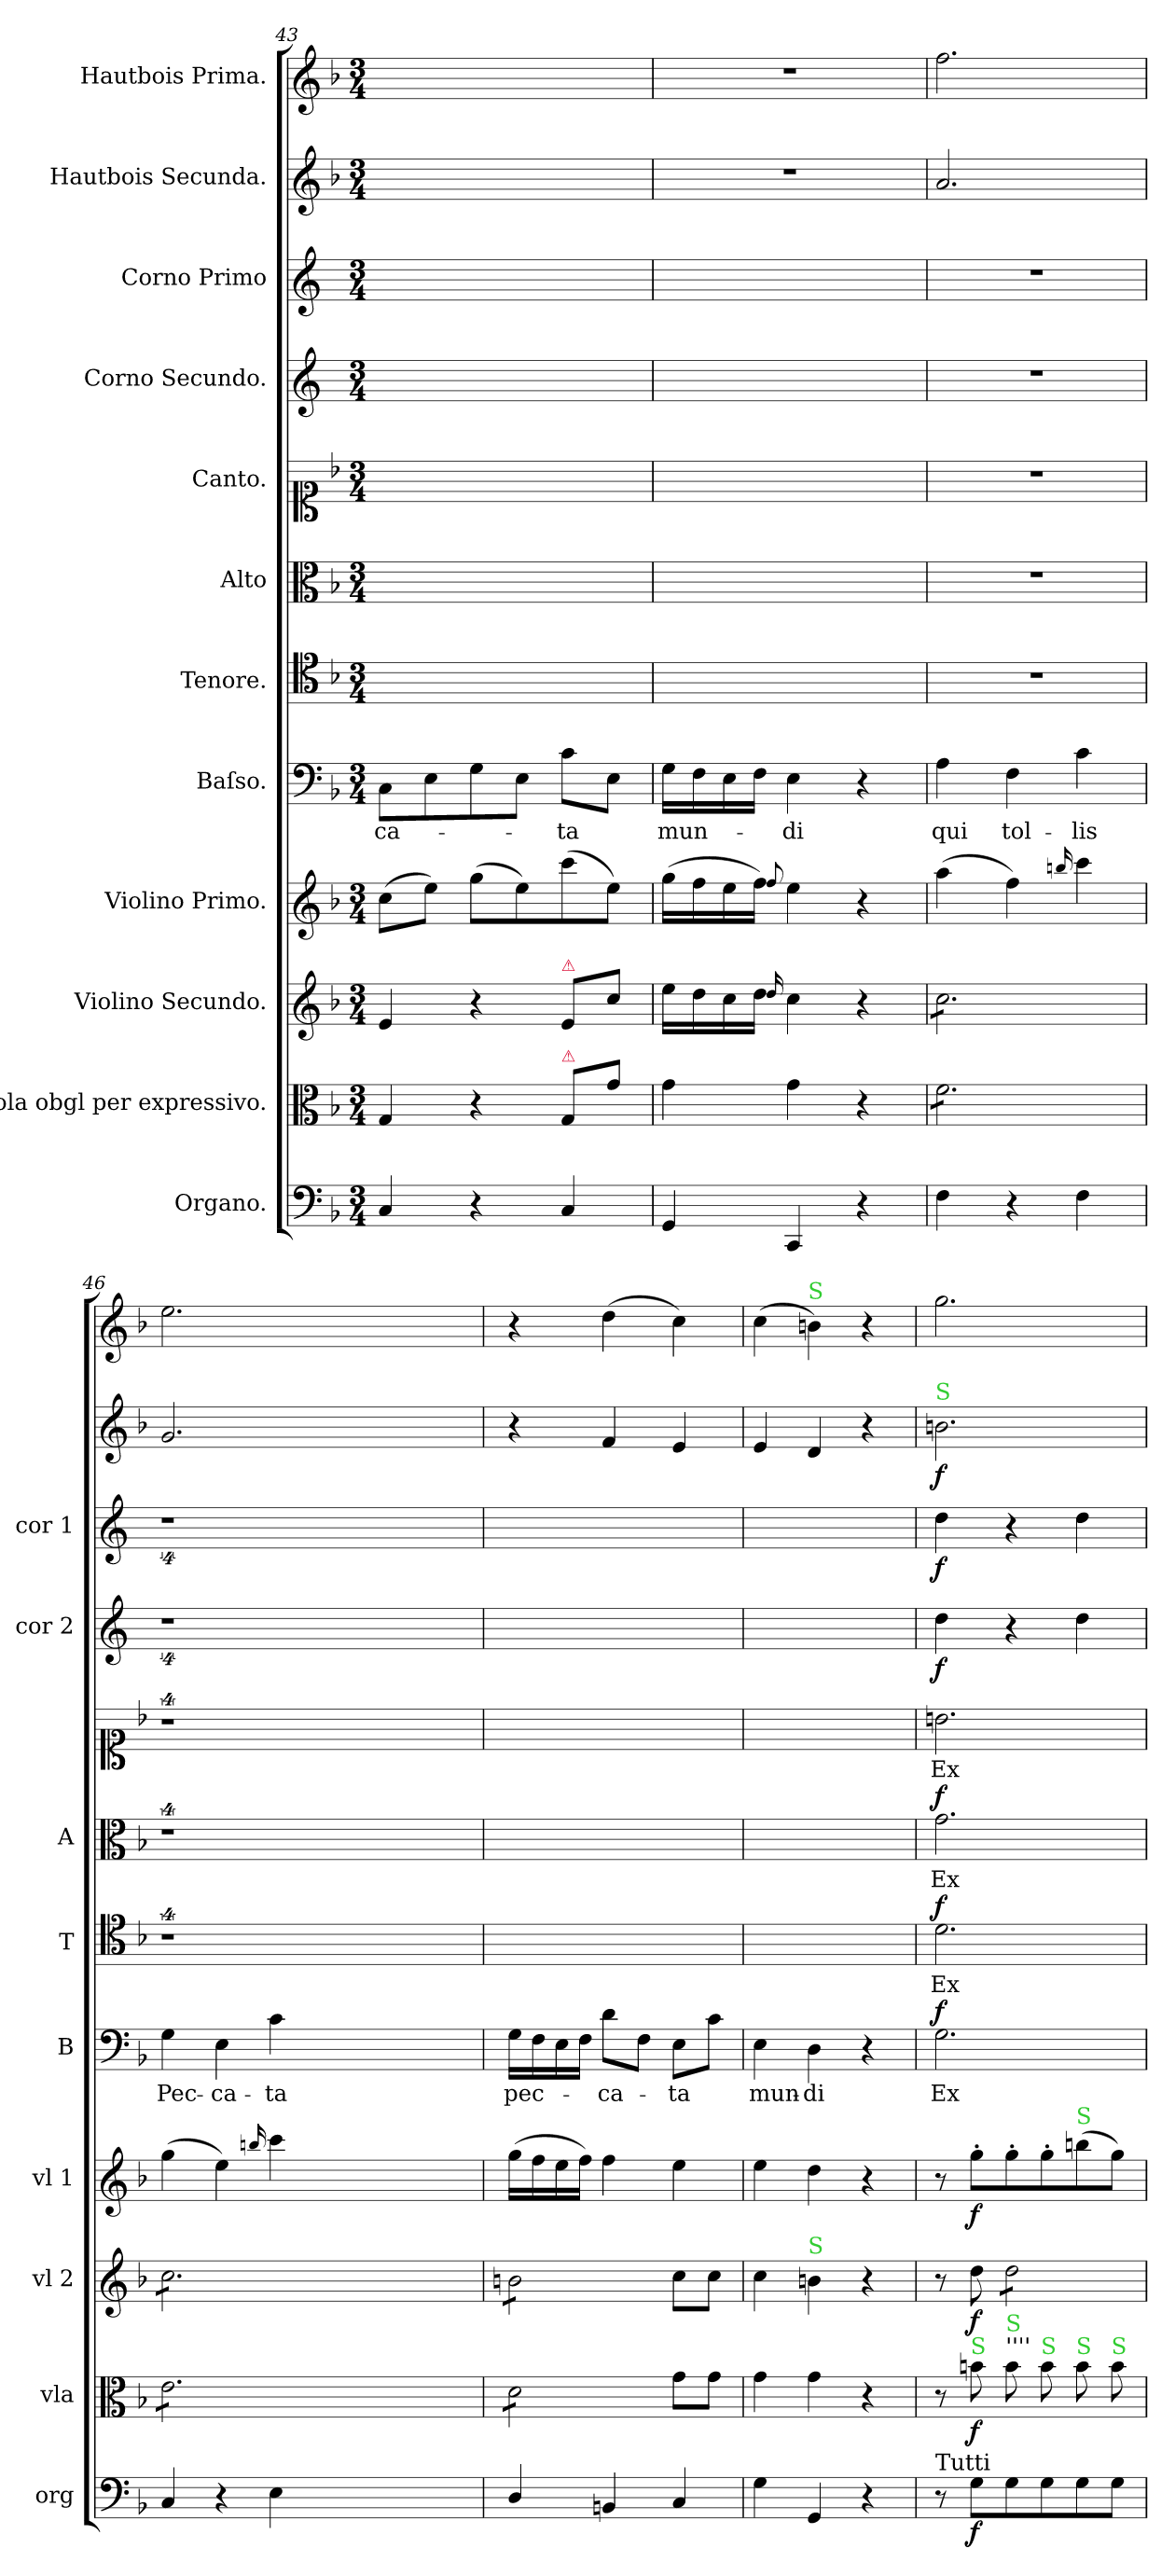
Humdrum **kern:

**kern	**dynam	**kern	**dynam	**kern	**dynam	**kern	**dynam	**kern	**text	**dynam	**kern	**text	**dynam	**kern	**text	**dynam	**kern	**text	**kern	**dynam	**kern	**dynam	**kern	**dynam	**kern	**dynam
*part12	*part12	*part11	*part11	*part10	*part10	*part9	*part9	*part8	*part8	*part8	*part7	*part7	*part7	*part6	*part6	*part6	*part5	*part5	*part4	*part4	*part3	*part3	*part2	*part2	*part1	*part1
*staff12	*staff12	*staff11	*staff11	*staff10	*staff10	*staff9	*staff9	*staff8	*staff8	*staff8	*staff7	*staff7	*staff7	*staff6	*staff6	*staff6	*staff5	*staff5	*staff4	*staff4	*staff3	*staff3	*staff2	*staff2	*staff1	*staff1
*I"Organo.	*	*I"Viola obgl per expressivo.	*	*I"Violino Secundo.	*	*I"Violino Primo.	*	*I"Baſso.	*	*	*I"Tenore.	*	*	*I"Alto	*	*	*I"Canto.	*	*I"Corno Secundo.	*	*I"Corno Primo	*	*I"Hautbois Secunda.	*	*I"Hautbois Prima.	*
*I'org	*	*I'vla	*	*I'vl 2	*	*I'vl 1	*	*I'B	*	*	*I'T	*	*	*I'A	*	*	*	*	*I'cor 2	*	*I'cor 1	*	*	*	*	*
*clefF4	*	*clefC3	*	*clefG2	*	*clefG2	*	*clefF4	*	*	*clefC4	*	*	*clefC3	*	*	*clefC1	*	*clefG2	*	*clefG2	*	*clefG2	*	*clefG2	*
*	*	*	*	*	*	*	*	*	*	*	*	*	*	*	*	*	*	*	*ITrd4c7	*	*ITrd4c7	*	*	*	*	*
*k[b-]	*	*k[b-]	*	*k[b-]	*	*k[b-]	*	*k[b-]	*	*	*k[b-]	*	*	*k[b-]	*	*	*k[b-]	*	*k[b-]	*	*k[b-]	*	*k[b-]	*	*k[b-]	*
*F:	*	*F:	*	*F:	*	*F:	*	*F:	*	*	*F:	*	*	*F:	*	*	*F:	*	*F:	*	*F:	*	*F:	*	*F:	*
*M3/4	*	*M3/4	*	*M3/4	*	*M3/4	*	*M3/4	*	*	*M3/4	*	*	*M3/4	*	*	*M3/4	*	*M3/4	*	*M3/4	*	*M3/4	*	*M3/4	*
=43	=43	=43	=43	=43	=43	=43	=43	=43	=43	=43	=43	=43	=43	=43	=43	=43	=43	=43	=43	=43	=43	=43	=43	=43	=43	=43
4C/	.	4G/	.	4e/	.	(8cc\L	.	8C\L	-ca-	.	2.ryy	.	.	2.ryy	.	.	2.ryy	.	2.ryy	.	2.ryy	.	2.ryy	.	2.ryy	.
.	.	.	.	.	.	8ee\J)	.	8E\	.	.	.	.	.	.	.	.	.	.	.	.	.	.	.	.	.	.
4r	.	4r	.	4r	.	(8gg\L	.	8G\	.	.	.	.	.	.	.	.	.	.	.	.	.	.	.	.	.	.
.	.	.	.	.	.	8ee\)	.	8E\J	.	.	.	.	.	.	.	.	.	.	.	.	.	.	.	.	.	.
!	!	!	!	!LO:TX:a:color=crimson:t=⚠	!	!	!	!	!	!	!	!	!	!	!	!	!	!	!	!	!	!	!	!	!	!
!	!	!LO:TX:a:color=crimson:t=⚠	!	!	!	!	!	!	!	!	!	!	!	!	!	!	!	!	!	!	!	!	!	!	!	!
4C/	.	8G/L	.	8e/L	.	(8ccc\	.	8c\L	-ta	.	.	.	.	.	.	.	.	.	.	.	.	.	.	.	.	.
.	.	8g\J	.	8cc\J	.	8ee\J)	.	8E\J	.	.	.	.	.	.	.	.	.	.	.	.	.	.	.	.	.	.
=44	=44	=44	=44	=44	=44	=44	=44	=44	=44	=44	=44	=44	=44	=44	=44	=44	=44	=44	=44	=44	=44	=44	=44	=44	=44	=44
4GG/	.	4g\	.	16ee\LL	.	(16gg\LL	.	16G\LL	mun-	.	2.ryy	.	.	2.ryy	.	.	2.ryy	.	2.ryy	.	2.ryy	.	2.r	.	2.r	.
.	.	.	.	16dd\	.	16ff\	.	16F\	.	.	.	.	.	.	.	.	.	.	.	.	.	.	.	.	.	.
.	.	.	.	16cc\	.	16ee\	.	16E\	.	.	.	.	.	.	.	.	.	.	.	.	.	.	.	.	.	.
.	.	.	.	16dd\JJ	.	16ff\JJ)	.	16F\JJ	.	.	.	.	.	.	.	.	.	.	.	.	.	.	.	.	.	.
.	.	.	.	16qqdd/	.	8qqff/	.	.	.	.	.	.	.	.	.	.	.	.	.	.	.	.	.	.	.	.
4CC/	.	4g\	.	4cc\	.	4ee\	.	4E\	-di	.	.	.	.	.	.	.	.	.	.	.	.	.	.	.	.	.
4r	.	4r	.	4r	.	4r	.	4r	.	.	.	.	.	.	.	.	.	.	.	.	.	.	.	.	.	.
=45	=45	=45	=45	=45	=45	=45	=45	=45	=45	=45	=45	=45	=45	=45	=45	=45	=45	=45	=45	=45	=45	=45	=45	=45	=45	=45
*	*	*tremolo	*	*	*	*	*	*	*	*	*	*	*	*	*	*	*	*	*	*	*	*	*	*	*	*
*	*	*	*	*tremolo	*	*	*	*	*	*	*	*	*	*	*	*	*	*	*	*	*	*	*	*	*	*
4F\	.	8f\L	.	8cc\L	.	(4aa\	.	4A\	qui	.	2.r	.	.	2.r	.	.	2.r	.	2.r	.	2.r	.	2.a/	p&colon;	2.ff\	piano
.	.	8f\	.	8cc\	.	.	.	.	.	.	.	.	.	.	.	.	.	.	.	.	.	.	.	.	.	.
4r	.	8f\	.	8cc\	.	4ff\)	.	4F\	tol-	.	.	.	.	.	.	.	.	.	.	.	.	.	.	.	.	.
.	.	8f\	.	8cc\	.	.	.	.	.	.	.	.	.	.	.	.	.	.	.	.	.	.	.	.	.	.
.	.	.	.	.	.	16qqbbn/	.	.	.	.	.	.	.	.	.	.	.	.	.	.	.	.	.	.	.	.
4F\	.	8f\	.	8cc\	.	4ccc\	.	4c\	-lis	.	.	.	.	.	.	.	.	.	.	.	.	.	.	.	.	.
.	.	8f\J	.	8cc\J	.	.	.	.	.	.	.	.	.	.	.	.	.	.	.	.	.	.	.	.	.	.
=46	=46	=46	=46	=46	=46	=46	=46	=46	=46	=46	=46	=46	=46	=46	=46	=46	=46	=46	=46	=46	=46	=46	=46	=46	=46	=46
4C/	.	8e\L	.	8cc\L	.	(4gg\	.	4G\	Pec-	.	4%9r	.	.	4%9r	.	.	4%9r	.	4%9r	.	4%9r	.	2.g/	.	2.ee\	.
.	.	8e\	.	8cc\	.	.	.	.	.	.	.	.	.	.	.	.	.	.	.	.	.	.	.	.	.	.
4r	.	8e\	.	8cc\	.	4ee\)	.	4E\	-ca-	.	.	.	.	.	.	.	.	.	.	.	.	.	.	.	.	.
.	.	8e\	.	8cc\	.	.	.	.	.	.	.	.	.	.	.	.	.	.	.	.	.	.	.	.	.	.
.	.	.	.	.	.	16qqbbn/	.	.	.	.	.	.	.	.	.	.	.	.	.	.	.	.	.	.	.	.
4E\	.	8e\	.	8cc\	.	4ccc\	.	4c\	-ta	.	.	.	.	.	.	.	.	.	.	.	.	.	.	.	.	.
.	.	8e\J	.	8cc\J	.	.	.	.	.	.	.	.	.	.	.	.	.	.	.	.	.	.	.	.	.	.
1.ryy	.	1.ryy	.	1.ryy	.	1.ryy	.	1.ryy	.	.	.	.	.	.	.	.	.	.	.	.	.	.	1.ryy	.	1.ryy	.
=47	=47	=47	=47	=47	=47	=47	=47	=47	=47	=47	=47	=47	=47	=47	=47	=47	=47	=47	=47	=47	=47	=47	=47	=47	=47	=47
4D/	.	8d\L	.	8bn\L	.	(16gg\LL	.	16G\LL	pec-	.	2.ryy	.	.	2.ryy	.	.	2.ryy	.	2.ryy	.	2.ryy	.	4r	.	4r	.
.	.	.	.	.	.	16ff\	.	16F\	.	.	.	.	.	.	.	.	.	.	.	.	.	.	.	.	.	.
.	.	8d\	.	8bn\	.	16ee\	.	16E\	.	.	.	.	.	.	.	.	.	.	.	.	.	.	.	.	.	.
.	.	.	.	.	.	16ff\JJ)	.	16F\JJ	.	.	.	.	.	.	.	.	.	.	.	.	.	.	.	.	.	.
4BBn/	.	8d\	.	8bn\	.	4ff\	.	8d\L	-ca-	.	.	.	.	.	.	.	.	.	.	.	.	.	4f/	.	(4dd\	.
.	.	8d\J	.	8bn\J	.	.	.	8F\J	.	.	.	.	.	.	.	.	.	.	.	.	.	.	.	.	.	.
*	*	*	*	*Xtremolo	*	*	*	*	*	*	*	*	*	*	*	*	*	*	*	*	*	*	*	*	*	*
*	*	*Xtremolo	*	*	*	*	*	*	*	*	*	*	*	*	*	*	*	*	*	*	*	*	*	*	*	*
4C/	.	8g\L	.	8cc\L	.	4ee\	.	8E\L	-ta	.	.	.	.	.	.	.	.	.	.	.	.	.	4e/	.	4cc\)	.
.	.	8g\J	.	8cc\J	.	.	.	8c\J	.	.	.	.	.	.	.	.	.	.	.	.	.	.	.	.	.	.
=48	=48	=48	=48	=48	=48	=48	=48	=48	=48	=48	=48	=48	=48	=48	=48	=48	=48	=48	=48	=48	=48	=48	=48	=48	=48	=48
4G\	.	4g\	.	4cc\	.	4ee\	.	4E\	mun-	.	2.ryy	.	.	2.ryy	.	.	2.ryy	.	2.ryy	.	2.ryy	.	4e/	.	(4cc\	.
!	!	!	!	!	!	!	!	!	!	!	!	!	!	!	!	!	!	!	!	!	!	!	!	!	!LO:TX:a:color=limegreen:t=S	!
!	!	!	!	!LO:TX:a:color=limegreen:t=S	!	!	!	!	!	!	!	!	!	!	!	!	!	!	!	!	!	!	!	!	!	!
4GG/	.	4g\	.	4bn\	.	4dd\	.	4D\	-di	.	.	.	.	.	.	.	.	.	.	.	.	.	4d/	.	4bn\)	.
4r	.	4r	.	4r	.	4r	.	4r	.	.	.	.	.	.	.	.	.	.	.	.	.	.	4r	.	4r	.
=49	=49	=49	=49	=49	=49	=49	=49	=49	=49	=49	=49	=49	=49	=49	=49	=49	=49	=49	=49	=49	=49	=49	=49	=49	=49	=49
!	!	!	!	!	!	!	!	!	!	!	!	!	!	!	!	!	!	!	!	!	!	!	!LO:TX:a:color=limegreen:t=S	!	!	!
!LO:TX:a:t=Tutti	!	!	!	!	!	!	!	!	!	!	!	!	!	!	!	!	!	!	!	!	!	!	!	!	!	!
!	!	!	!	!	!	!	!	!	!	!LO:DY:a	!	!	!LO:DY:a	!	!	!LO:DY:a	!	!	!	!	!	!	!	!	!	!
8r	.	8r	.	8r	.	8r	.	2.G\	Ex-	f	2.d\	Ex-	f	2.g\	Ex-	f	2.bn\	Ex-	4g\	f	4g\	f	2.bn\	f	2.gg\	for
!	!	!LO:TX:a:color=limegreen:t=S	!	!	!	!	!	!	!	!	!	!	!	!	!	!	!	!	!	!	!	!	!	!	!	!
8G\L	f	8bn\	f	8dd\	f	8gg'\L	f	.	.	.	.	.	.	.	.	.	.	.	.	.	.	.	.	.	.	.
!	!	!	!	!LO:TX:a:t=''''	!	!	!	!	!	!	!	!	!	!	!	!	!	!	!	!	!	!	!	!	!	!
!	!	!LO:TX:a:t=''''	!	!	!	!	!	!	!	!	!	!	!	!	!	!	!	!	!	!	!	!	!	!	!	!
!	!	!LO:TX:a:color=limegreen:t=S	!	!	!	!	!	!	!	!	!	!	!	!	!	!	!	!	!	!	!	!	!	!	!	!
*	*	*	*	*tremolo	*	*	*	*	*	*	*	*	*	*	*	*	*	*	*	*	*	*	*	*	*	*
8G\	.	8b\	.	8dd\L	.	8gg'\	.	.	.	.	.	.	.	.	.	.	.	.	4r	.	4r	.	.	.	.	.
!	!	!LO:TX:a:color=limegreen:t=S	!	!	!	!	!	!	!	!	!	!	!	!	!	!	!	!	!	!	!	!	!	!	!	!
8G\	.	8b\	.	8dd\	.	8gg'\	.	.	.	.	.	.	.	.	.	.	.	.	.	.	.	.	.	.	.	.
!	!	!	!	!	!	!LO:TX:a:color=limegreen:t=S	!	!	!	!	!	!	!	!	!	!	!	!	!	!	!	!	!	!	!	!
!	!	!LO:TX:a:color=limegreen:t=S	!	!	!	!	!	!	!	!	!	!	!	!	!	!	!	!	!	!	!	!	!	!	!	!
8G\	.	8b\	.	8dd\	.	(8bbn\	.	.	.	.	.	.	.	.	.	.	.	.	4g\	.	4g\	.	.	.	.	.
!	!	!LO:TX:a:color=limegreen:t=S	!	!	!	!	!	!	!	!	!	!	!	!	!	!	!	!	!	!	!	!	!	!	!	!
8G\J	.	8b\	.	8dd\J	.	8gg\J)	.	.	.	.	.	.	.	.	.	.	.	.	.	.	.	.	.	.	.	.
*	*	*	*	*Xtremolo	*	*	*	*	*	*	*	*	*	*	*	*	*	*	*	*	*	*	*	*	*	*
=	=	=	=	=	=	=	=	=	=	=	=	=	=	=	=	=	=	=	=	=	=	=	=	=	=	=
*-	*-	*-	*-	*-	*-	*-	*-	*-	*-	*-	*-	*-	*-	*-	*-	*-	*-	*-	*-	*-	*-	*-	*-	*-	*-	*-
